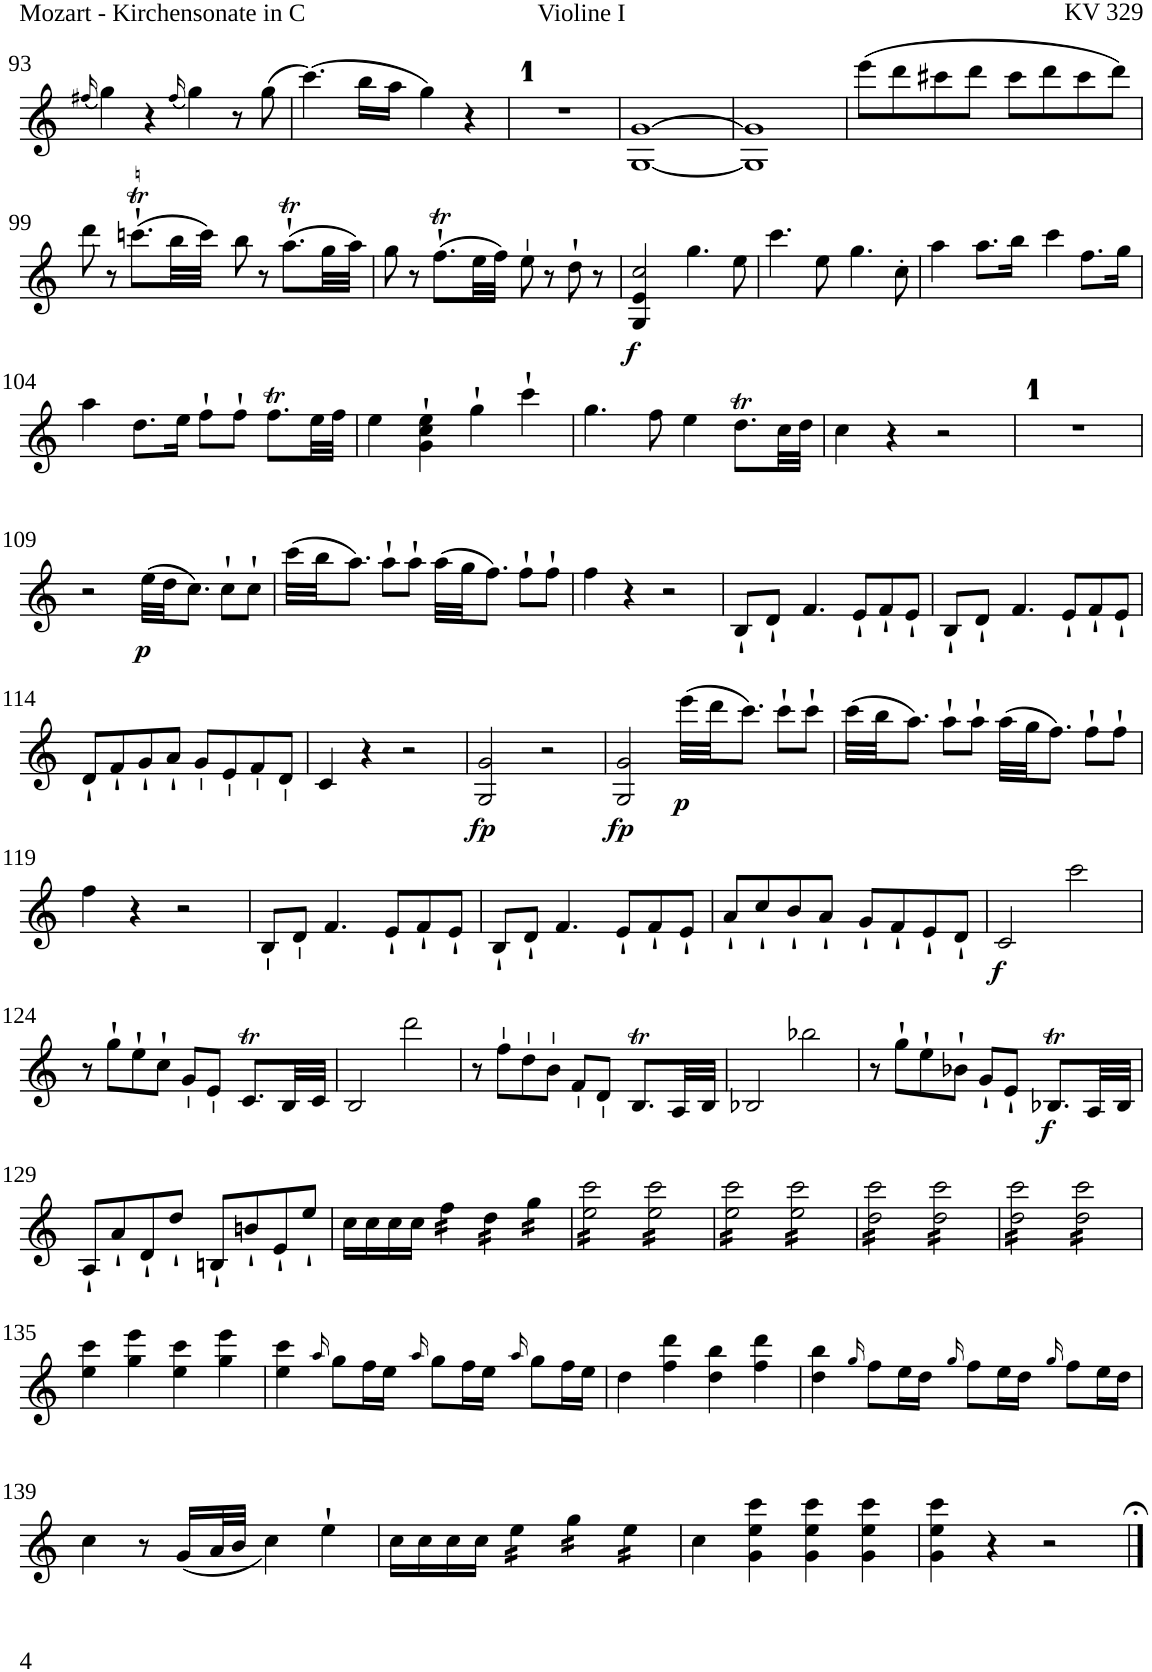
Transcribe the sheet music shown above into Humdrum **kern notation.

**kern	**dynam
*part1	*part1
*staff1	*staff1
*I"Voice	*
*I'V	*
!!LO:PB:g=z
*clefG2	*
*k[]	*
*M4/4	*
*met(c)	*
=93	=93
(16qff#X/	.
4gg\)	.
4r	.
(16qff#/	.
4gg\)	.
8r	.
(>8gg\	.
=94	=94
(>4.ccc\)	.
16bb\LL	.
16aa\JJ	.
4gg\)	.
4r	.
=95	=95
1r	.
=96	=96
[1G [1g	.
=97	=97
1G] 1g]	.
=98	=98
(>8eee\L	.
8ddd\	.
8ccc#X\	.
8ddd\J	.
8ccc#\L	.
8ddd\	.
8ccc#\	.
8ddd\J)	.
!!LO:LB:g=z
=99	=99
8ddd\	.
8r	.
(>8.cccnT`\L	.
32bb\LL	.
32ccc\JJJ)	.
8bb\	.
8r	.
(>8.aaT`\L	.
32gg\LL	.
32aa\JJJ)	.
=100	=100
8gg\	.
8r	.
(>8.ffT`\L	.
32ee\LL	.
32ff\JJJ)	.
8ee\	.
8r	.
8dd`\	.
8r	.
=101	=101
!LO:N:n=1:head=solid	!
!LO:N:n=2:head=solid	!LO:DY:b
2G/ 2e/ 2cc/	f
4.gg\	.
8ee\	.
=102	=102
4.ccc\	.
8ee\	.
4.gg\	.
8cc'\	.
=103	=103
4aa\	.
8.aa\L	.
16bb\Jk	.
4ccc\	.
8.ff\L	.
16gg\Jk	.
!!LO:LB:g=z
=104	=104
4aa\	.
8.dd\L	.
16ee\Jk	.
8ff`\L	.
8ff`\J	.
8.ffT\L	.
32ee\LL	.
32ff\JJJ	.
=105	=105
4ee\	.
4g\` 4cc\` 4ee\`	.
4gg`\	.
4ccc`\	.
=106	=106
4.gg\	.
8ff\	.
4ee\	.
8.ddT\L	.
32cc\LL	.
32dd\JJJ	.
=107	=107
4cc\	.
4r	.
2r	.
=108	=108
1r	.
!!LO:LB:g=z
=109	=109
2r	.
!	!LO:DY:b
(>32ee\LLL	p
32dd\JJ	.
8.cc\J)	.
8cc`\L	.
8cc`\J	.
=110	=110
(>32ccc\LLL	.
32bb\JJ	.
8.aa\J)	.
8aa`\L	.
8aa`\J	.
(>32aa\LLL	.
32gg\JJ	.
8.ff\J)	.
8ff`\L	.
8ff`\J	.
=111	=111
4ff\	.
4r	.
2r	.
=112	=112
8B`/L	.
8d`/J	.
4.f/	.
8e`/L	.
8f`/	.
8e`/J	.
=113	=113
8B`/L	.
8d`/J	.
4.f/	.
8e`/L	.
8f`/	.
8e`/J	.
!!LO:LB:g=z
=114	=114
8d`/L	.
8f`/	.
8g`/	.
8a`/J	.
8g/L	.
8e/	.
8f/	.
8d/J	.
=115	=115
4c/	.
4r	.
2r	.
=116	=116
!	!LO:DY:b
2G/ 2g/	fp
2r	.
=117	=117
!	!LO:DY:b
2G/ 2g/	fp
!	!LO:DY:b
(>32eee\LLL	p
32ddd\JJ	.
8.ccc\J)	.
8ccc`\L	.
8ccc`\J	.
=118	=118
(>32ccc\LLL	.
32bb\JJ	.
8.aa\J)	.
8aa`\L	.
8aa`\J	.
(>32aa\LLL	.
32gg\JJ	.
8.ff\J)	.
8ff`\L	.
8ff`\J	.
!!LO:LB:g=z
=119	=119
4ff\	.
4r	.
2r	.
=120	=120
8B/L	.
8d/J	.
4.f/	.
8e`/L	.
8f`/	.
8e`/J	.
=121	=121
8B`/L	.
8d`/J	.
4.f/	.
8e`/L	.
8f`/	.
8e`/J	.
=122	=122
8a`/L	.
8cc`/	.
8b`/	.
8a`/J	.
8g`/L	.
8f`/	.
8e`/	.
8d`/J	.
=123	=123
!	!LO:DY:b
2c/	f
2ccc\	.
!!LO:LB:g=z
=124	=124
8r	.
8gg`\L	.
8ee`\	.
8cc`\J	.
8g/L	.
8e/J	.
8.cT/L	.
32B/LL	.
32c/JJJ	.
=125	=125
2B/	.
2ddd\	.
=126	=126
8r	.
8ff\L	.
8dd\	.
8b\J	.
8f/L	.
8d/J	.
8.Bt/L	.
32A/LL	.
32B/JJJ	.
=127	=127
2B-X/	.
2bb-X\	.
=128	=128
8r	.
8gg`\L	.
8ee`\	.
8b-X`\J	.
8g`/L	.
8e`/J	.
!	!LO:DY:b
8.B-XT/L	f
32A/LL	.
32B-/JJJ	.
!!LO:LB:g=z
=129	=129
8A`/L	.
8a`/	.
8d`/	.
8dd`/J	.
8Bn`/L	.
8bn`/	.
8e`/	.
8ee`/J	.
=130	=130
16cc\LL	.
16cc\	.
16cc\	.
16cc\JJ	.
*tremolo	*
16ff\LL	.
16ff\	.
16ff\	.
16ff\JJ	.
16dd\LL	.
16dd\	.
16dd\	.
16dd\JJ	.
16gg\LL	.
16gg\	.
16gg\	.
16gg\JJ	.
=131	=131
16ee\ 16ccc\LL	.
16ee\ 16ccc\	.
16ee\ 16ccc\	.
16ee\ 16ccc\	.
16ee\ 16ccc\	.
16ee\ 16ccc\	.
16ee\ 16ccc\	.
16ee\ 16ccc\JJ	.
16ee\ 16ccc\LL	.
16ee\ 16ccc\	.
16ee\ 16ccc\	.
16ee\ 16ccc\	.
16ee\ 16ccc\	.
16ee\ 16ccc\	.
16ee\ 16ccc\	.
16ee\ 16ccc\JJ	.
=132	=132
16ee\ 16ccc\LL	.
16ee\ 16ccc\	.
16ee\ 16ccc\	.
16ee\ 16ccc\	.
16ee\ 16ccc\	.
16ee\ 16ccc\	.
16ee\ 16ccc\	.
16ee\ 16ccc\JJ	.
16ee\ 16ccc\LL	.
16ee\ 16ccc\	.
16ee\ 16ccc\	.
16ee\ 16ccc\	.
16ee\ 16ccc\	.
16ee\ 16ccc\	.
16ee\ 16ccc\	.
16ee\ 16ccc\JJ	.
=133	=133
16dd\ 16ccc\LL	.
16dd\ 16ccc\	.
16dd\ 16ccc\	.
16dd\ 16ccc\	.
16dd\ 16ccc\	.
16dd\ 16ccc\	.
16dd\ 16ccc\	.
16dd\ 16ccc\JJ	.
16dd\ 16ccc\LL	.
16dd\ 16ccc\	.
16dd\ 16ccc\	.
16dd\ 16ccc\	.
16dd\ 16ccc\	.
16dd\ 16ccc\	.
16dd\ 16ccc\	.
16dd\ 16ccc\JJ	.
=134	=134
16dd\ 16ccc\LL	.
16dd\ 16ccc\	.
16dd\ 16ccc\	.
16dd\ 16ccc\	.
16dd\ 16ccc\	.
16dd\ 16ccc\	.
16dd\ 16ccc\	.
16dd\ 16ccc\JJ	.
16dd\ 16ccc\LL	.
16dd\ 16ccc\	.
16dd\ 16ccc\	.
16dd\ 16ccc\	.
16dd\ 16ccc\	.
16dd\ 16ccc\	.
16dd\ 16ccc\	.
16dd\ 16ccc\JJ	.
*Xtremolo	*
!!LO:LB:g=z
=135	=135
4ee\ 4ccc\	.
4gg\ 4eee\	.
4ee\ 4ccc\	.
4gg\ 4eee\	.
=136	=136
4ee\ 4ccc\	.
16qaa/	.
8gg\L	.
16ff\L	.
16ee\JJ	.
16qaa/	.
8gg\L	.
16ff\L	.
16ee\JJ	.
16qaa/	.
8gg\L	.
16ff\L	.
16ee\JJ	.
=137	=137
4dd\	.
4ff\ 4ddd\	.
4dd\ 4bb\	.
4ff\ 4ddd\	.
=138	=138
4dd\ 4bb\	.
16qgg/	.
8ff\L	.
16ee\L	.
16dd\JJ	.
16qgg/	.
8ff\L	.
16ee\L	.
16dd\JJ	.
16qgg/	.
8ff\L	.
16ee\L	.
16dd\JJ	.
!!LO:LB:g=z
=139	=139
4cc\	.
8r	.
(<16g/LL	.
32a/L	.
32b/JJJ	.
4cc\)	.
4ee`\	.
=140	=140
16cc\LL	.
16cc\	.
16cc\	.
16cc\JJ	.
*tremolo	*
16ee\LL	.
16ee\	.
16ee\	.
16ee\JJ	.
16gg\LL	.
16gg\	.
16gg\	.
16gg\JJ	.
16ee\LL	.
16ee\	.
16ee\	.
16ee\JJ	.
*Xtremolo	*
=141	=141
4cc\	.
4g\ 4ee\ 4ccc\	.
4g\ 4ee\ 4ccc\	.
4g\ 4ee\ 4ccc\	.
=142	=142
4g\ 4ee\ 4ccc\	.
4r	.
2r	.
==	==
*-	*-
